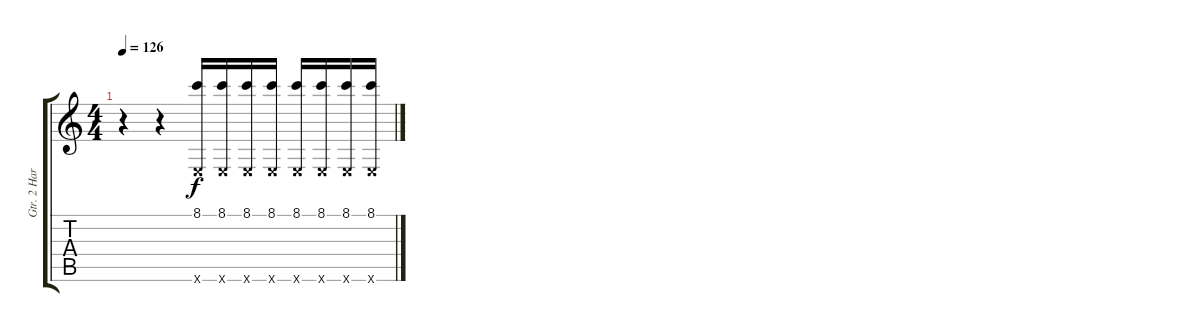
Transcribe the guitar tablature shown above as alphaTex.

\track ("Gtr. 2 Harmonics" "Gtr. 2 Har") {instrument distortionguitar}
\staff {score tabs}
\tuning (E4 B3 G3 D3 A2 E2) {hide}
\ts (4 4)
\tempo 126
\clef g2
\ks c
r.4{dy f} r.4 (8.1 0.6{x}).16 (8.1 0.6{x}).16 (8.1 0.6{x}).16 (8.1 0.6{x}).16 (8.1 0.6{x}).16 (8.1 0.6{x}).16 (8.1 0.6{x}).16 (8.1 0.6{x}).16
